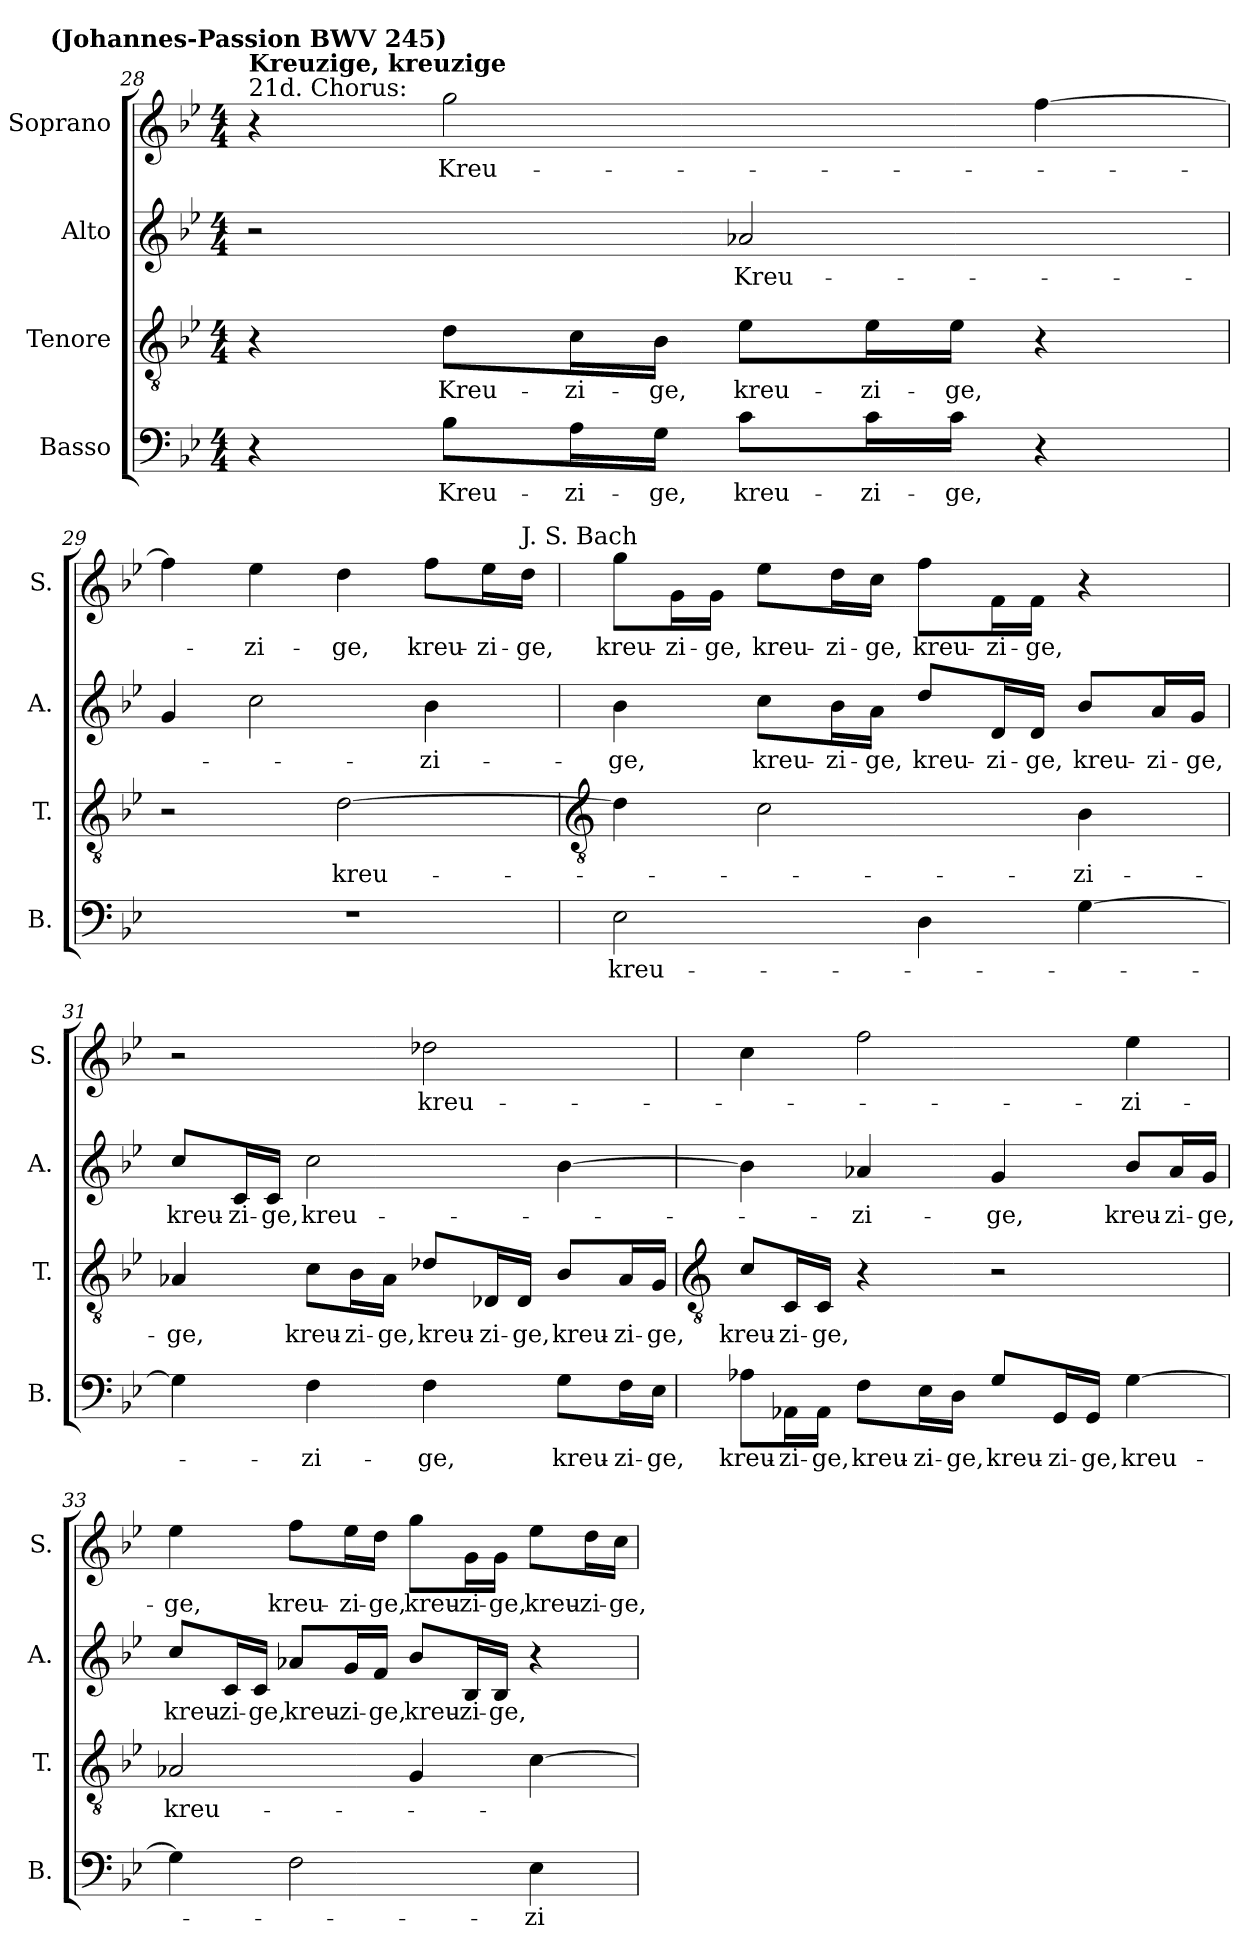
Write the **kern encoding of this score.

**kern	**text	**kern	**text	**kern	**text	**kern	**text
*part4	*part4	*part3	*part3	*part2	*part2	*part1	*part1
*staff4	*staff4	*staff3	*staff3	*staff2	*staff2	*staff1	*staff1
*I"Basso	*	*I"Tenore	*	*I"Alto	*	*I"Soprano	*
*I'B.	*	*I'T.	*	*I'A.	*	*I'S.	*
*clefF4	*	*clefGv2	*	*clefG2	*	*clefG2	*
*k[b-e-]	*	*k[b-e-]	*	*k[b-e-]	*	*k[b-e-]	*
*B-:	*	*B-:	*	*B-:	*	*B-:	*
*M4/4	*	*M4/4	*	*M4/4	*	*M4/4	*
=28	=28	=28	=28	=28	=28	=28	=28
!	!	!	!	!	!	!LO:TX:a:t=21d. Chorus&colon;	!
!	!	!	!	!	!	!LO:TX:a:B:t=Kreuzige, kreuzige	!
!	!	!	!	!	!	!LO:TX:a:B:cj:t=(Johannes-Passion BWV 245)	!
4r	.	4r	.	2r	.	4r	.
!	!LO:LY:b	!	!LO:LY:b	!	!	!	!LO:LY:b
8B-\L	Kreu-	8d\L	Kreu-	.	.	2gg	Kreu-
!	!LO:LY:b	!	!LO:LY:b	!	!	!	!
16A\L	-zi-	16c\L	-zi-	.	.	.	.
!	!LO:LY:b	!	!LO:LY:b	!	!	!	!
16G\JJ	-ge,	16B-\JJ	-ge,	.	.	.	.
!	!LO:LY:b	!	!LO:LY:b	!	!LO:LY:b	!	!
8c\L	kreu-	8e-\L	kreu-	2a-X	Kreu-	.	.
!	!LO:LY:b	!	!LO:LY:b	!	!	!	!
16c\L	-zi-	16e-\L	-zi-	.	.	.	.
!	!LO:LY:b	!	!LO:LY:b	!	!	!	!
16c\JJ	-ge,	16e-\JJ	-ge,	.	.	.	.
4r	.	4r	.	.	.	[4ff	.
=29	=29	=29	=29	=29	=29	=29	=29
1r	.	2r	.	4g	.	4ff]	.
!	!	!	!	!	!	!	!LO:LY:b
.	.	.	.	2cc	.	4ee-	-zi-
!	!	!	!LO:LY:b	!	!	!	!LO:LY:b
.	.	[2d	kreu-	.	.	4dd	-ge,
!	!	!	!	!	!LO:LY:b	!	!LO:LY:b
.	.	.	.	4b-	-zi-	8ff\L	kreu-
!	!	!	!	!	!	!	!LO:LY:b
.	.	.	.	.	.	16ee-\L	-zi-
!	!	!	!	!	!	!LO:TX:a:t=J. S. Bach	!
!	!	!	!	!	!	!	!LO:LY:b
.	.	.	.	.	.	16dd\JJ	-ge,
!!LO:LB:g=z
=30	=30	=30	=30	=30	=30	=30	=30
*	*	*clefGv2	*	*	*	*	*
!	!LO:LY:b	!	!	!	!LO:LY:b	!	!LO:LY:b
2E-	kreu-	4d]	.	4b-	-ge,	8gg\L	kreu-
!	!	!	!	!	!	!	!LO:LY:b
.	.	.	.	.	.	16g\L	-zi-
!	!	!	!	!	!	!	!LO:LY:b
.	.	.	.	.	.	16g\JJ	-ge,
!	!	!	!	!	!LO:LY:b	!	!LO:LY:b
.	.	2c	.	8cc\L	kreu-	8ee-\L	kreu-
!	!	!	!	!	!LO:LY:b	!	!LO:LY:b
.	.	.	.	16b-\L	-zi-	16dd\L	-zi-
!	!	!	!	!	!LO:LY:b	!	!LO:LY:b
.	.	.	.	16a\JJ	-ge,	16cc\JJ	-ge,
!	!	!	!	!	!LO:LY:b	!	!LO:LY:b
4D	.	.	.	8dd/L	kreu-	8ff\L	kreu-
!	!	!	!	!	!LO:LY:b	!	!LO:LY:b
.	.	.	.	16d/L	-zi-	16f\L	-zi-
!	!	!	!	!	!LO:LY:b	!	!LO:LY:b
.	.	.	.	16d/JJ	-ge,	16f\JJ	-ge,
!	!	!	!LO:LY:b	!	!LO:LY:b	!	!
[4G	.	4B-	-zi-	8b-/L	kreu-	4r	.
!	!	!	!	!	!LO:LY:b	!	!
.	.	.	.	16a/L	-zi-	.	.
!	!	!	!	!	!LO:LY:b	!	!
.	.	.	.	16g/JJ	-ge,	.	.
=31	=31	=31	=31	=31	=31	=31	=31
!	!	!	!LO:LY:b	!	!LO:LY:b	!	!
4G]	.	4A-X	-ge,	8cc/L	kreu-	2r	.
!	!	!	!	!	!LO:LY:b	!	!
.	.	.	.	16c/L	-zi-	.	.
!	!	!	!	!	!LO:LY:b	!	!
.	.	.	.	16c/JJ	-ge,	.	.
!	!LO:LY:b	!	!LO:LY:b	!	!LO:LY:b	!	!
4F	-zi-	8c\L	kreu-	2cc	kreu-	.	.
!	!	!	!LO:LY:b	!	!	!	!
.	.	16B-\L	-zi-	.	.	.	.
!	!	!	!LO:LY:b	!	!	!	!
.	.	16A-\JJ	-ge,	.	.	.	.
!	!LO:LY:b	!	!LO:LY:b	!	!	!	!LO:LY:b
4F	-ge,	8d-X/L	kreu-	.	.	2dd-X	kreu-
!	!	!	!LO:LY:b	!	!	!	!
.	.	16D-X/L	-zi-	.	.	.	.
!	!	!	!LO:LY:b	!	!	!	!
.	.	16D-/JJ	-ge,	.	.	.	.
!	!LO:LY:b	!	!LO:LY:b	!	!	!	!
8G\L	kreu-	8B-/L	kreu-	[4b-	.	.	.
!	!LO:LY:b	!	!LO:LY:b	!	!	!	!
16F\L	-zi-	16A-/L	-zi-	.	.	.	.
!	!LO:LY:b	!	!LO:LY:b	!	!	!	!
16E-\JJ	-ge,	16G/JJ	-ge,	.	.	.	.
!!LO:LB:g=z
=32	=32	=32	=32	=32	=32	=32	=32
*	*	*clefGv2	*	*	*	*	*
!	!LO:LY:b	!	!LO:LY:b	!	!	!	!
8A-X\L	kreu-	8c/L	kreu-	4b-]	.	4cc	.
!	!LO:LY:b	!	!LO:LY:b	!	!	!	!
16AA-X\L	-zi-	16C/L	-zi-	.	.	.	.
!	!LO:LY:b	!	!LO:LY:b	!	!	!	!
16AA-\JJ	-ge,	16C/JJ	-ge,	.	.	.	.
!	!LO:LY:b	!	!	!	!LO:LY:b	!	!
8F\L	kreu-	4r	.	4a-X	-zi-	2ff	.
!	!LO:LY:b	!	!	!	!	!	!
16E-\L	-zi-	.	.	.	.	.	.
!	!LO:LY:b	!	!	!	!	!	!
16D\JJ	-ge,	.	.	.	.	.	.
!	!LO:LY:b	!	!	!	!LO:LY:b	!	!
8G/L	kreu-	2r	.	4g	-ge,	.	.
!	!LO:LY:b	!	!	!	!	!	!
16GG/L	-zi-	.	.	.	.	.	.
!	!LO:LY:b	!	!	!	!	!	!
16GG/JJ	-ge,	.	.	.	.	.	.
!	!LO:LY:b	!	!	!	!LO:LY:b	!	!LO:LY:b
[4G	kreu-	.	.	8b-/L	kreu-	4ee-	-zi-
!	!	!	!	!	!LO:LY:b	!	!
.	.	.	.	16a-/L	-zi-	.	.
!	!	!	!	!	!LO:LY:b	!	!
.	.	.	.	16g/JJ	-ge,	.	.
=33	=33	=33	=33	=33	=33	=33	=33
!	!	!	!LO:LY:b	!	!LO:LY:b	!	!LO:LY:b
4G]	.	2A-X	kreu-	8cc/L	kreu-	4ee-	-ge,
!	!	!	!	!	!LO:LY:b	!	!
.	.	.	.	16c/L	-zi-	.	.
!	!	!	!	!	!LO:LY:b	!	!
.	.	.	.	16c/JJ	-ge,	.	.
!	!	!	!	!	!LO:LY:b	!	!LO:LY:b
2F	.	.	.	8a-X/L	kreu-	8ff\L	kreu-
!	!	!	!	!	!LO:LY:b	!	!LO:LY:b
.	.	.	.	16g/L	-zi-	16ee-\L	-zi-
!	!	!	!	!	!LO:LY:b	!	!LO:LY:b
.	.	.	.	16f/JJ	-ge,	16dd\JJ	-ge,
!	!	!	!	!	!LO:LY:b	!	!LO:LY:b
.	.	4G	.	8b-/L	kreu-	8gg\L	kreu-
!	!	!	!	!	!LO:LY:b	!	!LO:LY:b
.	.	.	.	16B-/L	-zi-	16g\L	-zi-
!	!	!	!	!	!LO:LY:b	!	!LO:LY:b
.	.	.	.	16B-/JJ	-ge,	16g\JJ	-ge,
!	!LO:LY:b	!	!	!	!	!	!LO:LY:b
4E-	-zi-	[4c	.	4r	.	8ee-\L	kreu-
!	!	!	!	!	!	!	!LO:LY:b
.	.	.	.	.	.	16dd\L	-zi-
!	!	!	!	!	!	!	!LO:LY:b
.	.	.	.	.	.	16cc\JJ	-ge,
=	=	=	=	=	=	=	=
*-	*-	*-	*-	*-	*-	*-	*-
